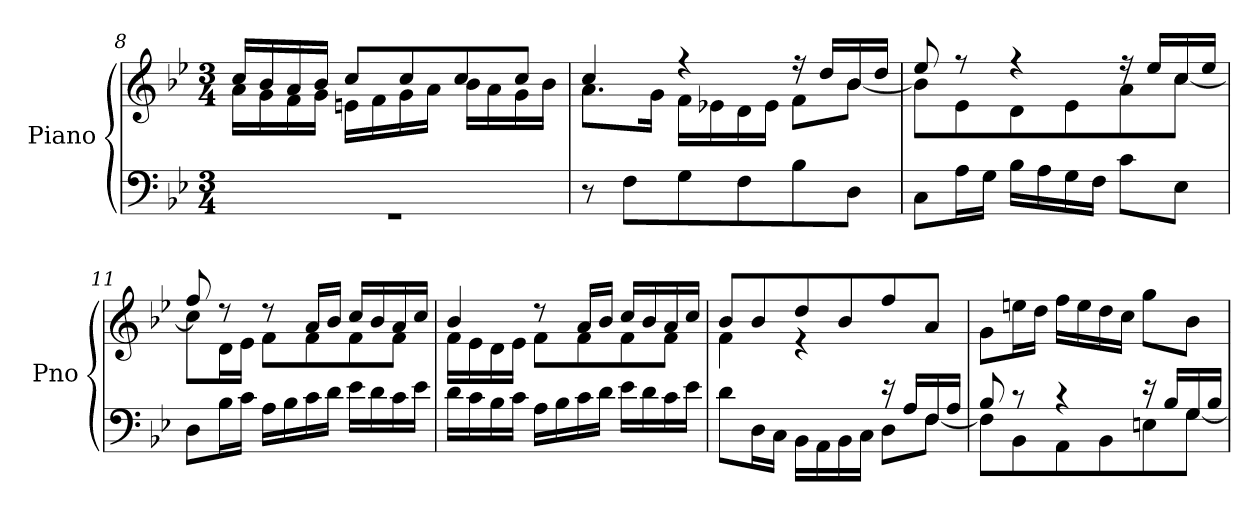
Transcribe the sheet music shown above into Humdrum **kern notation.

**kern	**kern
*part1	*part1
*staff2	*staff1
*I"Piano	*
*I'Pno	*
*clefF4	*clefG2
*k[b-e-]	*k[b-e-]
*B-:	*B-:
*M3/4	*M3/4
=8	=8
*	*^
2.rGG	16cc/LL	16a\LL
.	16b-/	16g\
.	16a/	16f\
.	16b-/JJ	16g\JJ
.	8cc/L	16en\LL
.	.	16f\
.	8cc/	16g\
.	.	16a\JJ
.	8cc/	16b-\LL
.	.	16a\
.	8cc/J	16g\
.	.	16b-\JJ
!!LO:LB:g=z	!!
=9	=9	=9
8r	4cc/	8.a\L
8F\L	.	.
.	.	16g\Jk
8G\	4rff	16f\LL
.	.	16e-X\
8F\	.	16d\
.	.	16e-\JJ
8B-\	16rff	8f\L
.	16dd/LL	.
8D\J	16b-/	[8b-\J
.	16dd/JJ	.
=10	=10	=10
8C\L	8ee-/	8b-\L]
16A\L	8rff	8e-\
16G\JJ	.	.
16B-\LL	4rff	8d\
16A\	.	.
16G\	.	8e-\
16F\JJ	.	.
8c\L	16rff	8a\
.	16ee-/LL	.
8E-\J	16cc/	[8cc\J
.	16ee-/JJ	.
=11	=11	=11
8D\L	8ff/	8cc\L]
16B-\L	8rdd	16d\L
16c\JJ	.	16e-\JJ
16A\LL	8rdd	8f\L
16B-\	.	.
16c\	16a/LL	8f\
16d\JJ	16b-/JJ	.
16e-\LL	16cc/LL	8f\
16d\	16b-/	.
16c\	16a/	8f\J
16e-\JJ	16cc/JJ	.
=12	=12	=12
16d\LL	4b-/	16f\LL
16c\	.	16e-\
16B-\	.	16d\
16c\JJ	.	16e-\JJ
16A\LL	8rdd	8f\L
16B-\	.	.
16c\	16a/LL	8f\
16d\JJ	16b-/JJ	.
16e-\LL	16cc/LL	8f\
16d\	16b-/	.
16c\	16a/	8f\J
16e-\JJ	16cc/JJ	.
!!LO:LB:g=z	!!
=13	=13	=13
*^	*	*
8d\L	2ryy	8b-/L	4f\
16D\L	.	8b-/	.
16C\JJ	.	.	.
16BB-\LL	.	8dd/	4re
16AA\	.	.	.
16BB-\	.	8b-/	.
16C\JJ	.	.	.
16re	8D\L	8ff/	4ryy
16A/LL	.	.	.
16F/	[8F\J	8a/J	.
16A/JJ	.	.	.
*	*	*v	*v
=14	=14	=14
8B-/	8F\L]	8g\L
8rc	8BB-\	16een\L
.	.	16dd\JJ
4rc	8AA\	16ff\LL
.	.	16ee\
.	8BB-\	16dd\
.	.	16cc\JJ
16re	8En\	8gg\L
16B-/LL	.	.
16G/	[8G\J	8b-\J
16B-/JJ	.	.
*v	*v	*
=	=
*-	*-
